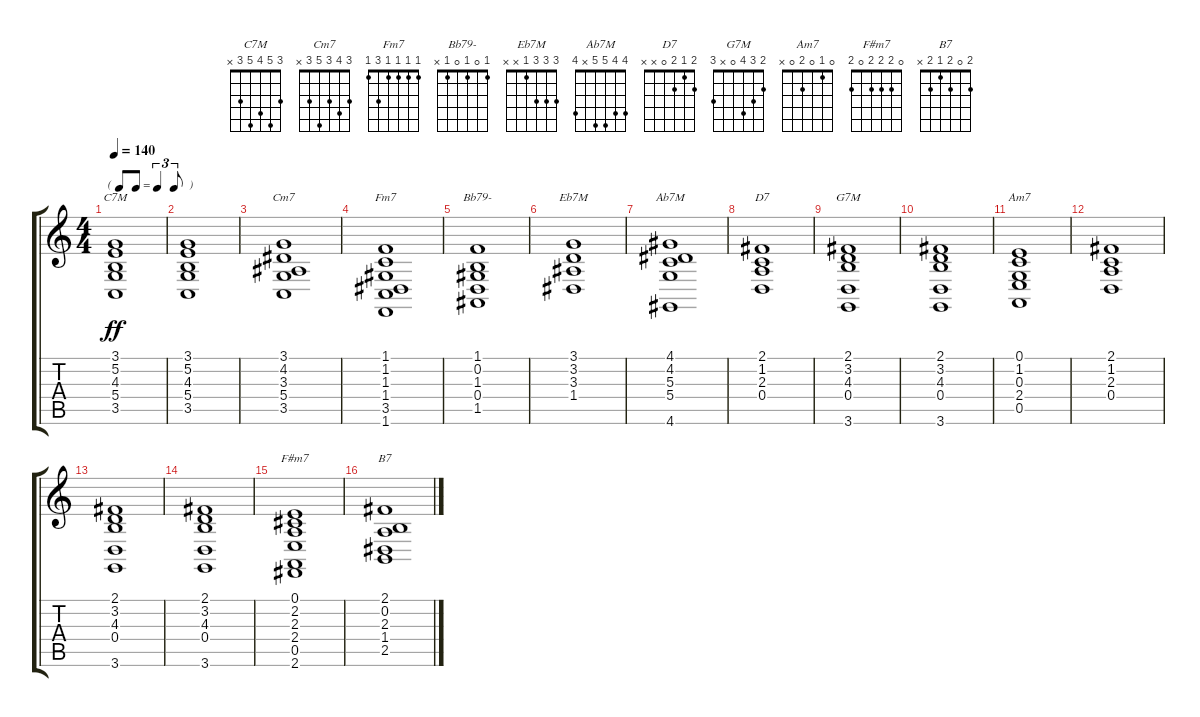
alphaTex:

\track "" {instrument voiceoohs}
\staff {score tabs}
\tuning (E4 B3 G3 D3 A2 E2) {hide}
\chord ("C7M" 3 5 4 5 3 x)
\chord ("Cm7" 3 4 3 5 3 x)
\chord ("Fm7" 1 1 1 1 3 1)
\chord ("Bb79-" 1 0 1 0 1 x)
\chord ("Eb7M" 3 3 3 1 x x)
\chord ("Ab7M" 4 4 5 5 x 4)
\chord ("D7" 2 1 2 0 x x)
\chord ("G7M" 2 3 4 0 x 3)
\chord ("Am7" 0 1 0 2 0 x)
\chord ("F#m7" 0 2 2 2 0 2)
\chord ("B7" 2 0 2 1 2 x)
\ts (4 4)
\tf triplet8th
\tempo 140
\clef g2
\ks c
(3.1 5.2 4.3 5.4 3.5).1{ch "C7M" dy ff} |
(3.1 5.2 4.3 5.4 3.5).1 |
(3.1 4.2 3.3 5.4 3.5).1{ch "Cm7"} |
(1.1 1.2 1.3 1.4 3.5 1.6).1{ch "Fm7"} |
(1.1 0.2 1.3 0.4 1.5).1{ch "Bb79-"} |
(3.1 3.2 3.3 1.4).1{ch "Eb7M"} |
(4.1 4.2 5.3 5.4 4.6).1{ch "Ab7M"} |
(2.1 1.2 2.3 0.4).1{ch "D7"} |
(2.1 3.2 4.3 0.4 3.6).1{ch "G7M"} |
(2.1 3.2 4.3 0.4 3.6).1 |
(0.1 1.2 0.3 2.4 0.5).1{ch "Am7"} |
(2.1 1.2 2.3 0.4).1 |
(2.1 3.2 4.3 0.4 3.6).1 |
(2.1 3.2 4.3 0.4 3.6).1 |
(0.1 2.2 2.3 2.4 0.5 2.6).1{ch "F#m7"} |
(2.1 0.2 2.3 1.4 2.5).1{ch "B7"}
